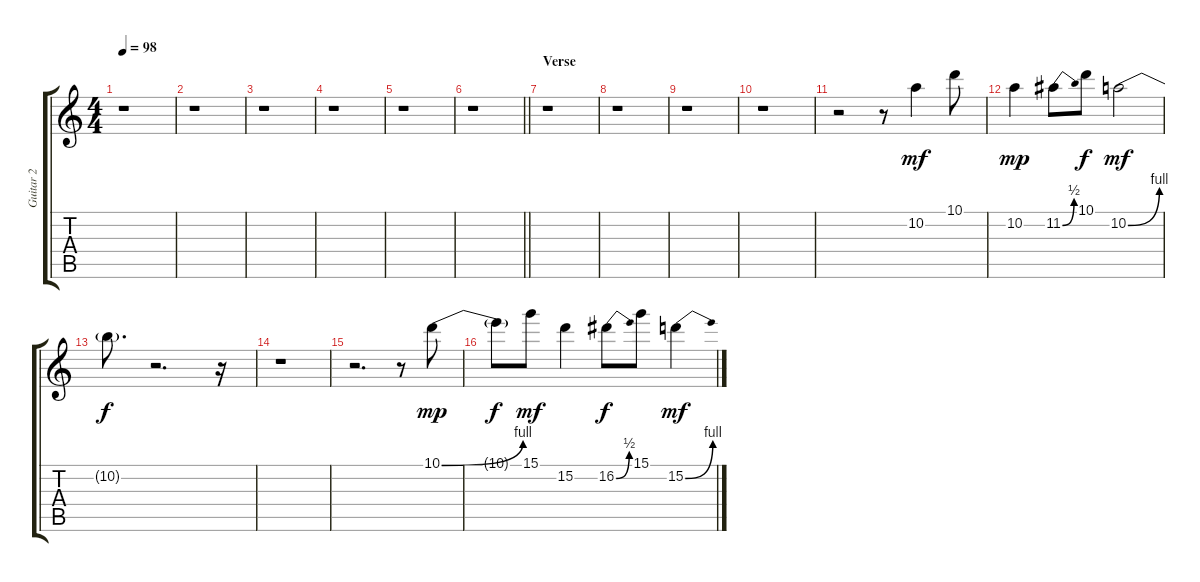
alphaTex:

\track ("Guitar 2" "Guitar 2") {instrument overdrivenguitar}
\staff {score tabs}
\tuning (E4 B3 G3 D3 A2 E2) {hide}
\ts (4 4)
\tempo 98
\clef g2
\ks c
r.1{dy mf} |
r.1 |
r.1 |
r.1 |
r.1 |
\barLineRight lightlight
r.1 |
\section ("" "Verse")
r.1 |
r.1 |
r.1 |
r.1 |
r.2 r.8 10.2.4 10.1.8 |
10.2.4{dy mp} 11.2{be (bend 0 0 60 2)}.8 10.1.8{dy f} 10.2{be (bend 0 0 60 4)}.2{dy mf} |
10.2{t}.8{d dy f} r.2{d} r.16 |
r.1 |
r.2{d} r.8 10.1{be (bend 0 0 60 4)}.8{dy mp} |
10.1{t}.8{dy f} 15.1.8{dy mf} 15.2.4 16.2{be (bend 0 0 60 2)}.8{dy f} 15.1.8 15.2{be (bend 0 0 60 4)}.4{dy mf}
